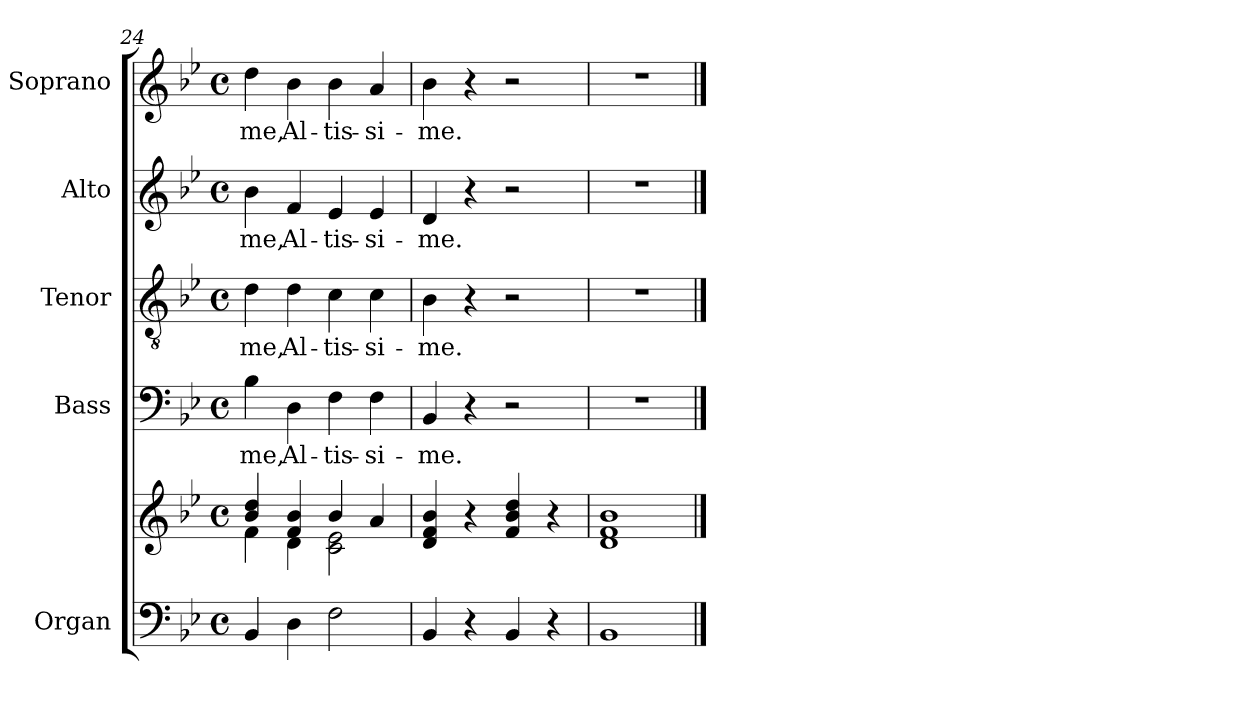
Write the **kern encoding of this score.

**kern	**kern	**kern	**text	**kern	**text	**kern	**text	**kern	**text
*part5	*part5	*part4	*part4	*part3	*part3	*part2	*part2	*part1	*part1
*staff6	*staff5	*staff4	*staff4	*staff3	*staff3	*staff2	*staff2	*staff1	*staff1
*I"Organ	*	*I"Bass	*	*I"Tenor	*	*I"Alto	*	*I"Soprano	*
*I'Org.	*	*I'B.	*	*I'T.	*	*I'A.	*	*I'S.	*
*clefF4	*clefG2	*clefF4	*	*clefGv2	*	*clefG2	*	*clefG2	*
*	*	*	*	*ITrd7c12	*	*	*	*	*
*k[b-e-]	*k[b-e-]	*k[b-e-]	*	*k[b-e-]	*	*k[b-e-]	*	*k[b-e-]	*
*B-:	*B-:	*B-:	*	*B-:	*	*B-:	*	*B-:	*
*M4/4	*M4/4	*M4/4	*	*M4/4	*	*M4/4	*	*M4/4	*
*met(c)	*met(c)	*met(c)	*	*met(c)	*	*met(c)	*	*met(c)	*
=24	=24	=24	=24	=24	=24	=24	=24	=24	=24
*	*^	*	*	*	*	*	*	*	*
!	!	!	!	!LO:LY:b:color=#000000	!	!	!	!	!	!
!	!	!	!	!	!	!LO:LY:b:color=#000000	!	!	!	!
!	!	!	!	!	!	!	!	!LO:LY:b:color=#000000	!	!
!	!	!	!	!	!	!	!	!	!	!LO:LY:b:color=#000000
4BB-i/	4b-i/ 4ddi	4fi\	4B-i\	-me,	4Di\	-me,	4b-i\	-me,	4ddi\	-me,
!	!	!	!	!LO:LY:b:color=#000000	!	!	!	!	!	!
!	!	!	!	!	!	!LO:LY:b:color=#000000	!	!	!	!
!	!	!	!	!	!	!	!	!LO:LY:b:color=#000000	!	!
!	!	!	!	!	!	!	!	!	!	!LO:LY:b:color=#000000
4Di\	4fi/ 4b-i	4di\	4Di\	Al-	4Di\	Al-	4fi/	Al-	4b-i\	Al-
!	!	!	!	!LO:LY:b:color=#000000	!	!	!	!	!	!
!	!	!	!	!	!	!LO:LY:b:color=#000000	!	!	!	!
!	!	!	!	!	!	!	!	!LO:LY:b:color=#000000	!	!
!	!	!	!	!	!	!	!	!	!	!LO:LY:b:color=#000000
2Fi\	4b-i/	2ci\ 2e-i	4Fi\	-tis-	4Ci\	-tis-	4e-i/	-tis-	4b-i\	-tis-
!	!	!	!	!LO:LY:b:color=#000000	!	!	!	!	!	!
!	!	!	!	!	!	!LO:LY:b:color=#000000	!	!	!	!
!	!	!	!	!	!	!	!	!LO:LY:b:color=#000000	!	!
!	!	!	!	!	!	!	!	!	!	!LO:LY:b:color=#000000
.	4ai/	.	4Fi\	-si-	4Ci\	-si-	4e-i/	-si-	4ai/	-si-
*	*v	*v	*	*	*	*	*	*	*	*
=25	=25	=25	=25	=25	=25	=25	=25	=25	=25
!	!	!	!LO:LY:b:color=#000000	!	!	!	!	!	!
!	!	!	!	!	!LO:LY:b:color=#000000	!	!	!	!
!	!	!	!	!	!	!	!LO:LY:b:color=#000000	!	!
!	!	!	!	!	!	!	!	!	!LO:LY:b:color=#000000
4BB-i/	4di/ 4fi 4b-i	4BB-i/	-me.	4BB-i\	-me.	4di/	-me.	4b-i\	-me.
4r	4r	4r	.	4r	.	4r	.	4r	.
4BB-i/	4fi/ 4b-i 4ddi	2r	.	2r	.	2r	.	2r	.
4r	4r	.	.	.	.	.	.	.	.
=26	=26	=26	=26	=26	=26	=26	=26	=26	=26
1BB-i	1di 1fi 1b-i	1r	.	1r	.	1r	.	1r	.
==	==	==	==	==	==	==	==	==	==
*-	*-	*-	*-	*-	*-	*-	*-	*-	*-
